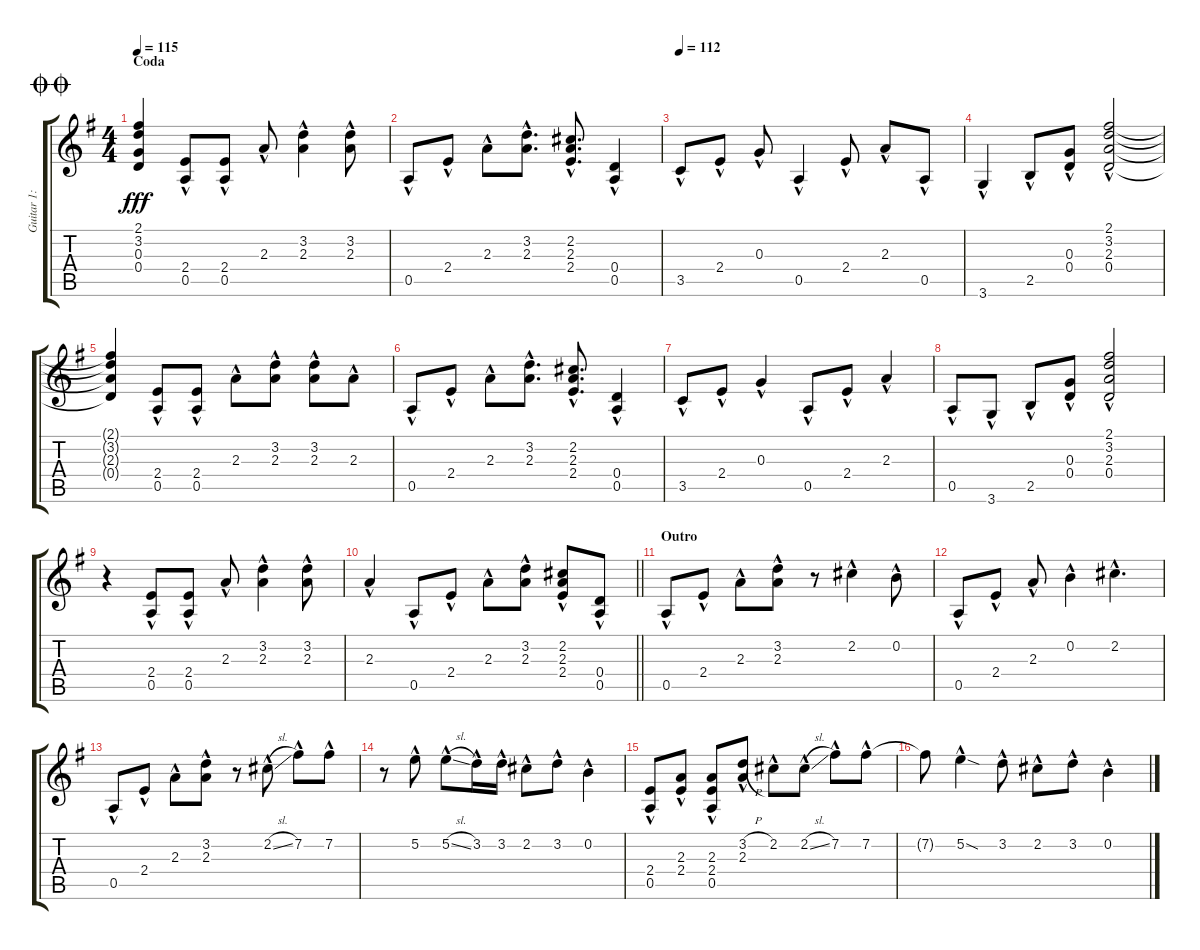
\track ("Guitar 1: Mick" "Guitar 1: ") {instrument distortionguitar}
\staff {score tabs}
\tuning (E4 B3 G3 D3 A2 E2) {hide}
\ts (4 4)
\section ("" "Coda")
\jump doublecoda
\tempo 115
\clef g2
\ks g
(2.1 3.2 0.3{t} 0.4{t}).4{dy fff} (2.4{hac} 0.5{hac}).8 (2.4{hac} 0.5{hac}).8 2.3{hac}.8 (3.2{hac} 2.3{hac}).4 (3.2{hac} 2.3{hac}).8 |
0.5{hac}.8 2.4{hac}.8 2.3{hac}.8 (3.2{hac} 2.3{hac}).8{d} (2.2{hac} 2.3{hac} 2.4{hac}).8{d} (0.4{hac} 0.5{hac}).4 |
\tempo 112
3.5{hac}.8 2.4{hac}.8 0.3{hac}.8 0.5{hac}.4 2.4{hac}.8 2.3{hac}.8 0.5{hac}.8 |
3.6{hac}.4 2.5{hac}.8 (0.3{hac} 0.4{hac}).8 (2.1{hac} 3.2{hac} 2.3{hac} 0.4{hac}).2 |
(2.1{t} 3.2{t} 2.3{t} 0.4{t}).4 (2.4{hac} 0.5{hac}).8 (2.4{hac} 0.5{hac}).8 2.3{hac}.8 (3.2{hac} 2.3{hac}).8 (3.2{hac} 2.3{hac}).8 2.3{hac}.8 |
0.5{hac}.8 2.4{hac}.8 2.3{hac}.8 (3.2{hac} 2.3{hac}).8{d} (2.2{hac} 2.3{hac} 2.4{hac}).8{d} (0.4{hac} 0.5{hac}).4 |
3.5{hac}.8 2.4{hac}.8 0.3{hac}.4 0.5{hac}.8 2.4{hac}.8 2.3{hac}.4 |
0.5{hac}.8 3.6{hac}.8 2.5{hac}.8 (0.3{hac} 0.4{hac}).8 (2.1{hac} 3.2{hac} 2.3{hac} 0.4{hac}).2 |
r.4 (2.4{hac} 0.5{hac}).8 (2.4{hac} 0.5{hac}).8 2.3{hac}.8 (3.2{hac} 2.3{hac}).4 (3.2{hac} 2.3{hac}).8 |
\barLineRight lightlight
2.3{hac}.4 0.5{hac}.8 2.4{hac}.8 2.3{hac}.8 (3.2{hac} 2.3{hac}).8 (2.2{hac} 2.3{hac} 2.4{hac}).8 (0.4{hac} 0.5{hac}).8 |
\section ("" "Outro")
0.5{hac}.8 2.4{hac}.8 2.3{hac}.8 (3.2{hac} 2.3{hac}).8 r.8 2.2{hac}.4 0.2{hac}.8 |
0.5{hac}.8 2.4{hac}.8 2.3{hac}.8 0.2{hac}.4 2.2{hac}.4{d} |
0.5{hac}.8 2.4{hac}.8 2.3{hac}.8 (3.2{hac} 2.3{hac}).8 r.8 2.2{sl hac}.8 7.2{hac}.8 7.2{hac}.8 |
r.8 5.2{hac}.8 5.2{sl hac}.8 3.2{hac}.16 3.2{hac}.16 2.2{hac}.8 3.2{hac}.8 0.2{hac}.4 |
(2.4{hac} 0.5{hac}).8 (2.3{hac} 2.4{hac}).8 (2.3{hac} 2.4{hac} 0.5{hac}).8 (3.2{h hac} 2.3{hac}).8 2.2{hac}.8 2.2{sl hac}.8 7.2{hac}.8 7.2{hac}.8 |
7.2{t}.8 5.2{sod hac}.4 3.2{hac}.8 2.2{hac}.8 3.2{hac}.8 0.2{hac}.4
